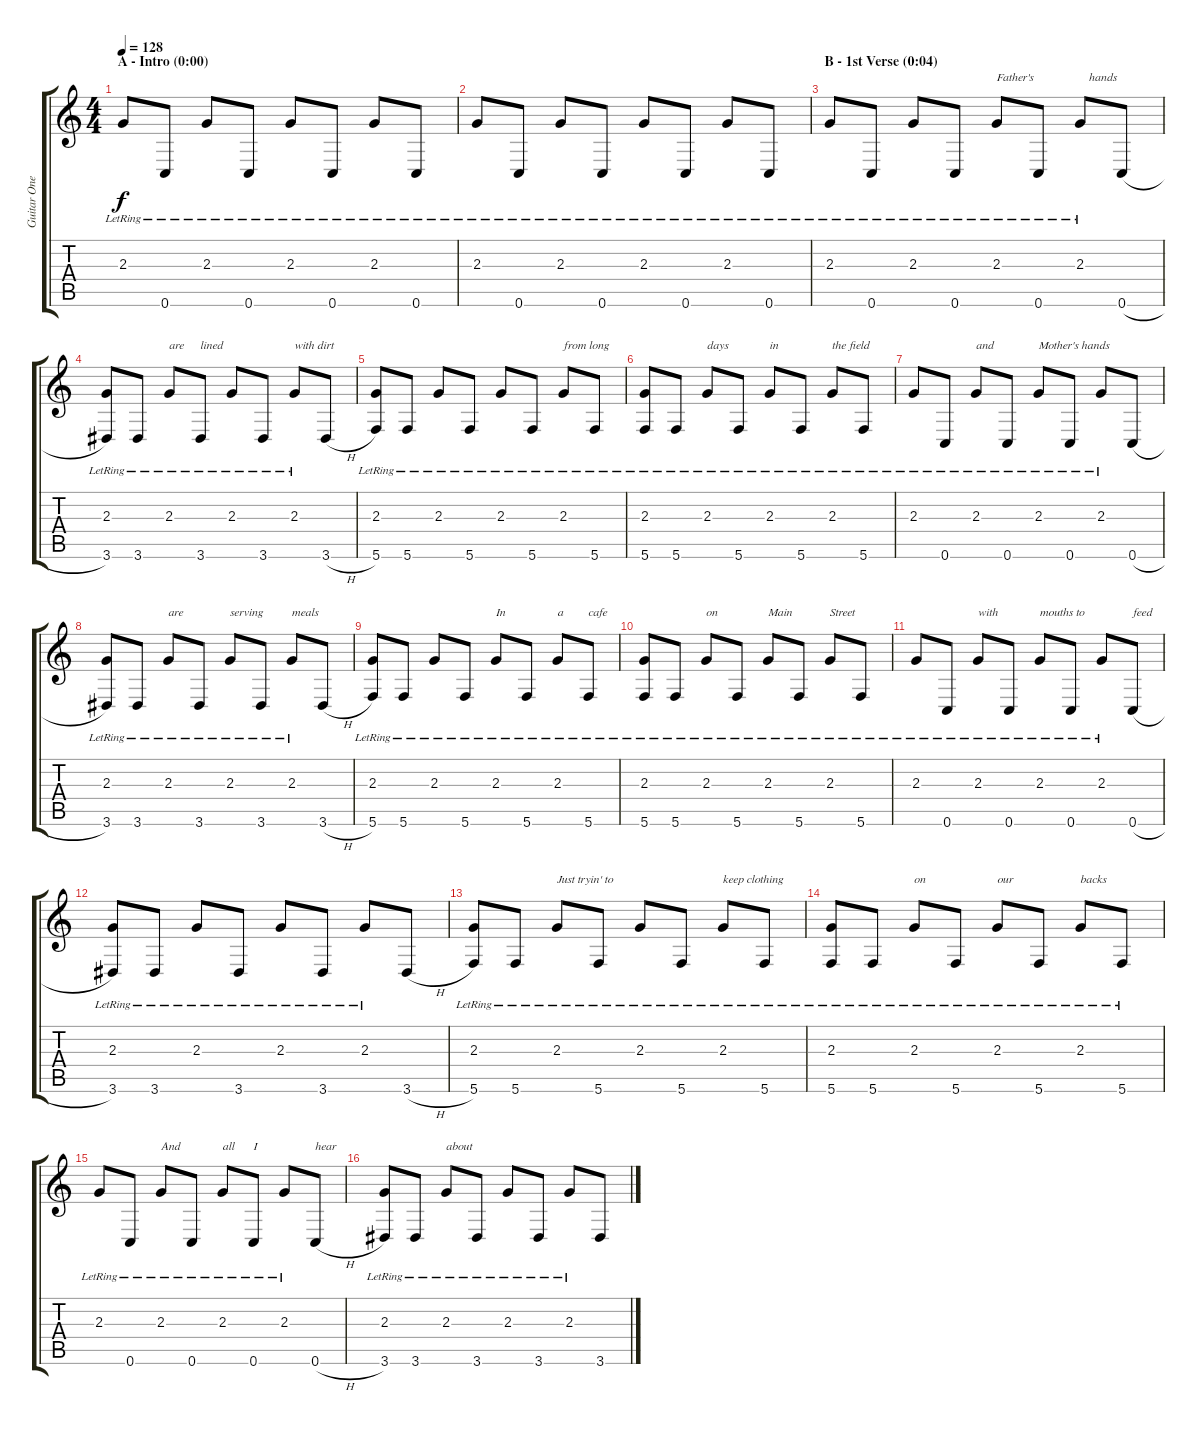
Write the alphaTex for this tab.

\track ("Guitar One" "Guitar One") {instrument electricguitarclean}
\staff {score tabs}
\tuning (D4 A3 F3 C3 G2 C2) {hide}
\ts (4 4)
\section ("" "A - Intro (0:00)")
\tempo 128
\clef g2
\ks c
2.3{lr}.8{dy f instrument electricguitarclean} 0.6{lr}.8 2.3{lr}.8 0.6{lr}.8 2.3{lr}.8 0.6{lr}.8 2.3{lr}.8 0.6{lr}.8 |
2.3{lr}.8 0.6{lr}.8 2.3{lr}.8 0.6{lr}.8 2.3{lr}.8 0.6{lr}.8 2.3{lr}.8 0.6{lr}.8 |
\section ("" "B - 1st Verse (0:04)")
2.3{lr}.8 0.6{lr}.8 2.3{lr}.8 0.6{lr}.8 2.3{lr}.8{txt "Father's"} 0.6{lr}.8 2.3{lr}.8{txt "   hands"} 0.6{h}.8 |
(2.3{lr} 3.6{lr}).8 3.6{lr}.8 2.3{lr}.8{txt "are"} 3.6{lr}.8{txt "lined"} 2.3{lr}.8 3.6{lr}.8 2.3{lr}.8{txt "with dirt"} 3.6{h}.8 |
(2.3{lr} 5.6{lr}).8 5.6{lr}.8 2.3{lr}.8 5.6{lr}.8 2.3{lr}.8 5.6{lr}.8 2.3{lr}.8{txt "from long"} 5.6{lr}.8 |
(2.3{lr} 5.6{lr}).8 5.6{lr}.8 2.3{lr}.8{txt "days"} 5.6{lr}.8 2.3{lr}.8{txt "in"} 5.6{lr}.8 2.3{lr}.8{txt "the field"} 5.6{lr}.8 |
2.3{lr}.8 0.6{lr}.8 2.3{lr}.8{txt "and"} 0.6{lr}.8 2.3{lr}.8{txt "Mother's hands"} 0.6{lr}.8 2.3{lr}.8 0.6{h}.8 |
(2.3{lr} 3.6{lr}).8 3.6{lr}.8 2.3{lr}.8{txt "are"} 3.6{lr}.8 2.3{lr}.8{txt "serving"} 3.6{lr}.8 2.3{lr}.8{txt "meals"} 3.6{h}.8 |
(2.3{lr} 5.6{lr}).8 5.6{lr}.8 2.3{lr}.8 5.6{lr}.8 2.3{lr}.8{txt "In"} 5.6{lr}.8 2.3{lr}.8{txt "a"} 5.6{lr}.8{txt "cafe"} |
(2.3{lr} 5.6{lr}).8 5.6{lr}.8 2.3{lr}.8{txt "on"} 5.6{lr}.8 2.3{lr}.8{txt "Main"} 5.6{lr}.8 2.3{lr}.8{txt "Street"} 5.6{lr}.8 |
2.3{lr}.8 0.6{lr}.8 2.3{lr}.8{txt "with"} 0.6{lr}.8 2.3{lr}.8{txt "mouths to"} 0.6{lr}.8 2.3{lr}.8 0.6{h}.8{txt "feed"} |
(2.3{lr} 3.6{lr}).8 3.6{lr}.8 2.3{lr}.8 3.6{lr}.8 2.3{lr}.8 3.6{lr}.8 2.3{lr}.8 3.6{h}.8 |
(2.3{lr} 5.6{lr}).8 5.6{lr}.8 2.3{lr}.8{txt "Just tryin' to"} 5.6{lr}.8 2.3{lr}.8 5.6{lr}.8 2.3{lr}.8{txt "keep clothing"} 5.6{lr}.8 |
(2.3{lr} 5.6{lr}).8 5.6{lr}.8 2.3{lr}.8{txt "on"} 5.6{lr}.8 2.3{lr}.8{txt "our"} 5.6{lr}.8 2.3{lr}.8{txt "backs"} 5.6{lr}.8 |
2.3{lr}.8 0.6{lr}.8 2.3{lr}.8{txt "And"} 0.6{lr}.8 2.3{lr}.8{txt "all"} 0.6{lr}.8{txt "I"} 2.3{lr}.8 0.6{h}.8{txt "hear"} |
(2.3{lr} 3.6{lr}).8 3.6{lr}.8 2.3{lr}.8{txt "about"} 3.6{lr}.8 2.3{lr}.8 3.6{lr}.8 2.3{lr}.8 3.6{h}.8
